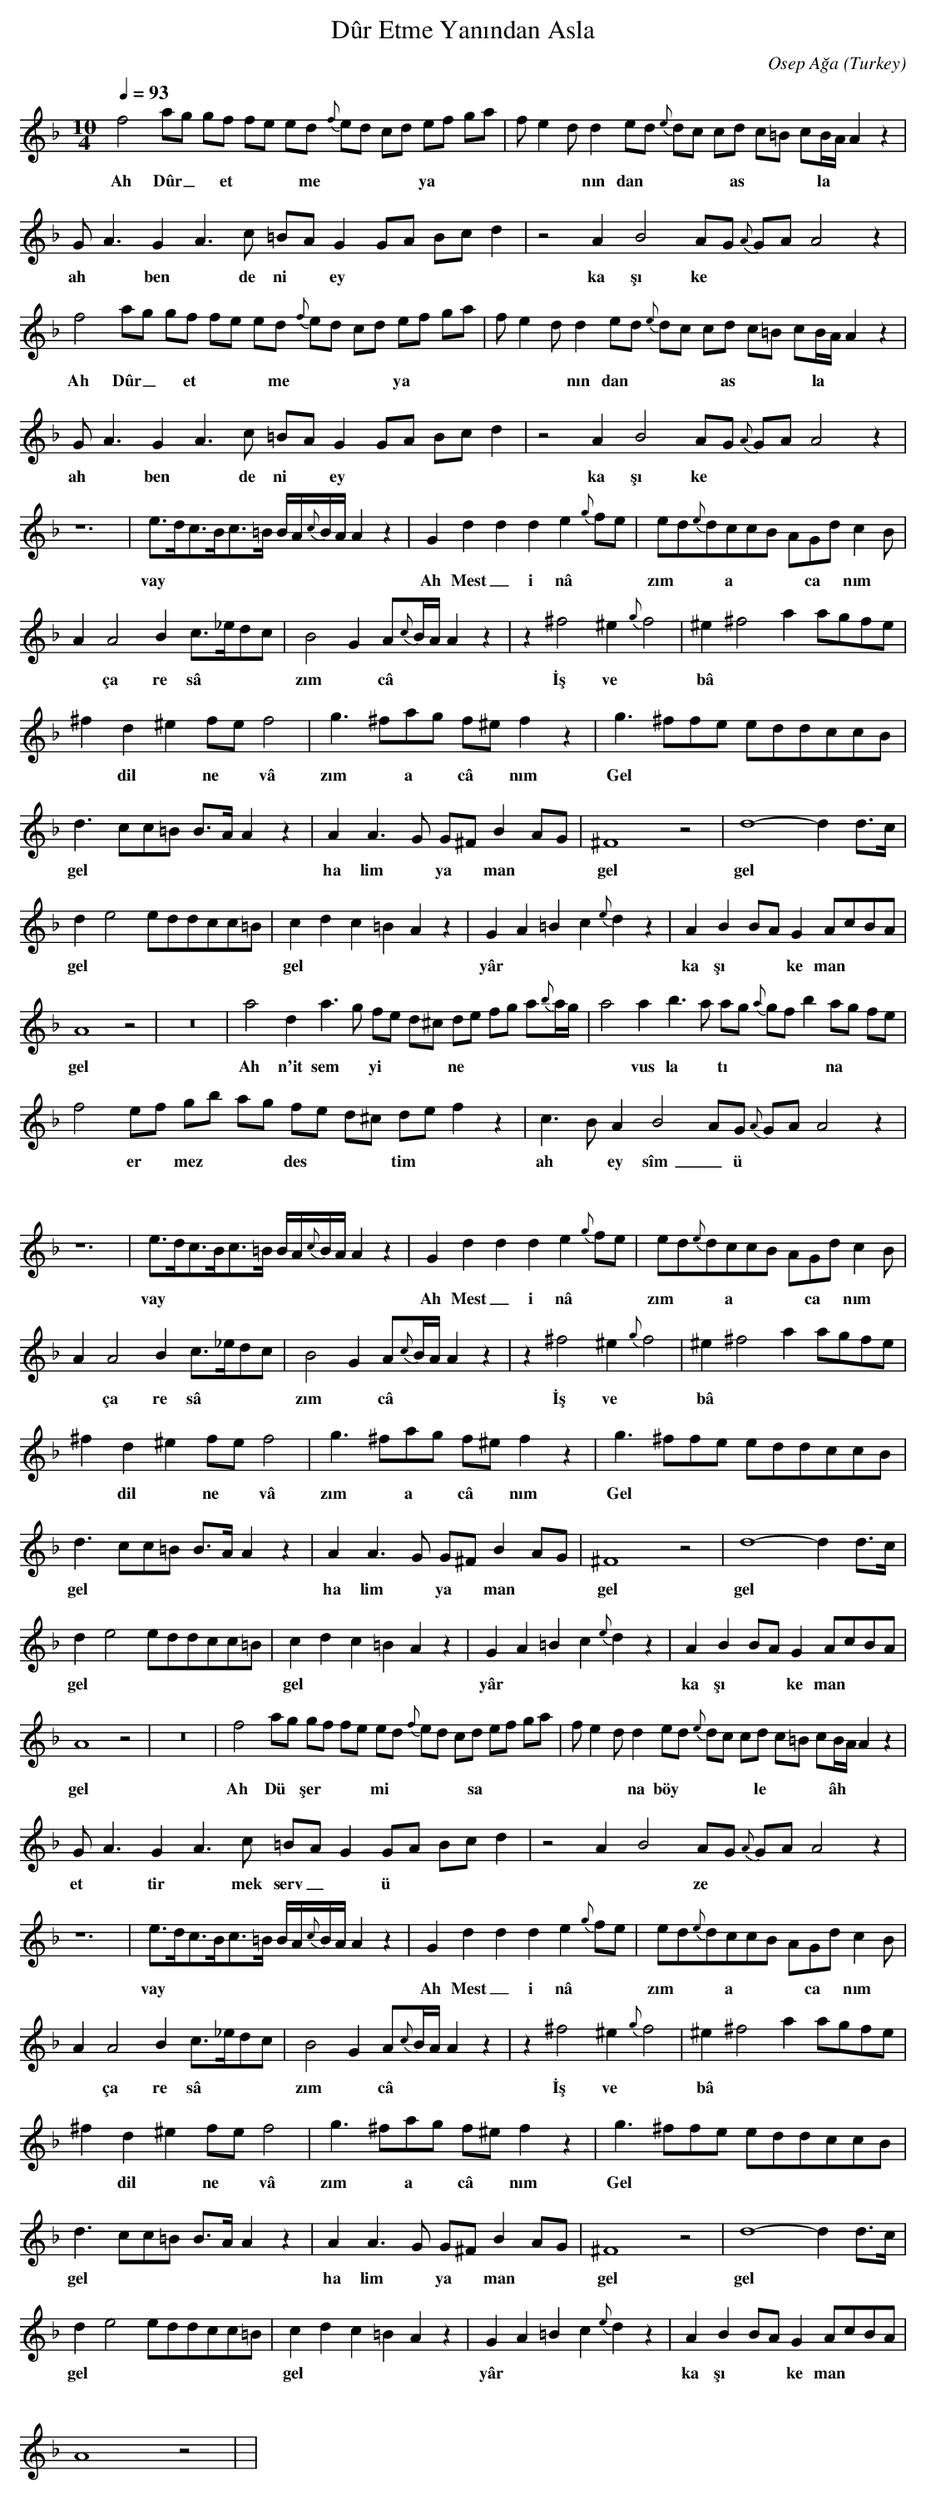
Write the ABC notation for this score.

X:1
T: Dûr Etme Yanından Asla
C: Osep Ağa
O: Turkey
M: 10/4
L: 1/16
K: C _B
Q: 1/4=93
f8 a2g2 g2f2 f2e2 e2d2 {f}e2d2 c2d2 e2f2 g2a2  | \
w:  Ah  Dûr_ *  et *  *  *  me  *  *  *  *  ya  |
f2e4d2 d4 e2d2 {e}d2c2 c2d2 c2=B2 c2BA A4 z4  |
w:  *  *  *  nın dan  *  *  *  *  as *  *  *  la   |
G2A6 G4 A6c2 =B2A2 G4 G2A2 B2c2 d4  | \
w:  ah  *  ben *  de ni  *  ey   |
z8 A4 B8 A2G2 {A}G2A2 A8 z4  |
w:  ka şı  ke *  *  *  *  man    |
f8 a2g2 g2f2 f2e2 e2d2 {f}e2d2 c2d2 e2f2 g2a2  | \
w:  Ah  Dûr_ *  et *  *  *  me  *  *  *  *  ya  |
f2e4d2 d4 e2d2 {e}d2c2 c2d2 c2=B2 c2BA A4 z4  |
w:  *  *  *  nın dan  *  *  *  *  as *  *  *  la   |
G2A6 G4 A6c2 =B2A2 G4 G2A2 B2c2 d4  | \
w:  ah  *  ben *  de ni  *  ey   |
z8 A4 B8 A2G2 {A}G2A2 A8 z4  |
w:  ka şı  ke *  *  *  *  man    |
z24  | e3dc3Bc3=B BA{c}BAA4z4  | G4d4d4 d4e4{g}f2e2  | \
w:  |  vay    |  Ah  Mest_ i  nâ  |
e2d2{e}d2c2c2B2 A2G2d2c4B2  |
w:  zım  *  *  a  *  *  *  ca *  nım   |
A4A8 B4c3_ed2c2  | B8G4 A2{c}BAA4z4  | \
w:  *  ça re sâ  |  zım  *  câ *  *  *  nım    |
z4^f8 ^e4{g}f8  | ^e4^f8 a4a2g2f2e2  |
w:  İş ve *  bâ  |  zım  *  a  câ *  nım   |
^f4d4^e4 f2e2f8  | g6^f2a2g2 f2^e2f4z4  | \
w:  *  dil *  ne *  vâ  |  zım  *  a  *  câ *  nım    |
g6^f2f2e2 e2d2d2c2c2B2  |
w:  Gel   |
d6c2c2=B2 B3AA4z4  | A4A6G2 G2^F2B4A2G2  | \
w:  gel   |  ha lim  *  ya *  man   |
^F16z8  | d16-d4d3c  |
w:  gel   |  gel   |
d4e8 e2d2d2c2c2=B2  | c4d4c4 =B4A4z4  | \
w:  gel   |  gel   |
G4A4=B4 c4{e}d4z4  | A4B4B2A2 G4A2c2B2A2  |
w:  yâr   |  ka şı  *  *  ke man   |
A16z8  | z40  | a8 d4 a6g2 f2e2 d2^c2 d2e2 f2g2 a2{b}ag  | \
w:  gel    |  |  Ah  n'it sem  *  yi *  *  *  ne   |
a8 a4 b6a2 a2g2 {a}g2f2 b4 a2g2 f2e2  |
w:  *  vus la *  tı *  *  *  *  na   |
f8 e2f2 g2b2 a2g2 f2e2 d2^c2 d2e2 f4 z4  | \
w:  *  er *  mez  *  *  *  des *  *  *  tim   |
c6B2 A4 B8 A2G2 {A}G2A2 A8 z4  |
w:  ah  *  ey  sîm_ ü  *  *  *  *  ten    |
z24  | e3dc3Bc3=B BA{c}BAA4z4  | G4d4d4 d4e4{g}f2e2  | \
w:  |  vay    |  Ah  Mest_ i  nâ  |
e2d2{e}d2c2c2B2 A2G2d2c4B2  |
w:  zım  *  *  a  *  *  *  ca *  nım   |
A4A8 B4c3_ed2c2  | B8G4 A2{c}BAA4z4  | \
w:  *  ça re sâ  |  zım  *  câ *  *  *  nım    |
z4^f8 ^e4{g}f8  | ^e4^f8 a4a2g2f2e2  |
w:  İş ve *  bâ  |  zım  *  a  câ *  nım   |
^f4d4^e4 f2e2f8  | g6^f2a2g2 f2^e2f4z4  | \
w:  *  dil *  ne *  vâ  |  zım  *  a  *  câ *  nım    |
g6^f2f2e2 e2d2d2c2c2B2  |
w:  Gel   |
d6c2c2=B2 B3AA4z4  | A4A6G2 G2^F2B4A2G2  | \
w:  gel   |  ha lim  *  ya *  man   |
^F16z8  | d16-d4d3c  |
w:  gel   |  gel   |
d4e8 e2d2d2c2c2=B2  | c4d4c4 =B4A4z4  | \
w:  gel   |  gel   |
G4A4=B4 c4{e}d4z4  | A4B4B2A2 G4A2c2B2A2  |
w:  yâr   |  ka şı  *  *  ke man   |
A16z8  | z40  | f8 a2g2 g2f2 f2e2 e2d2 {f}e2d2 c2d2 e2f2 g2a2  | \
w:  gel    |  |  Ah  Dü *  şer  *  *  *  mi  *  *  *  *  sa  |
f2e4d2 d4 e2d2 {e}d2c2 c2d2 c2=B2 c2BA A4 z4  |
w:  *  *  *  na  böy *  *  *  *  le  *  *  *  âh   |
G2A6 G4 A6c2 =B2A2 G4 G2A2 B2c2 d4  | \
w:  et *  tir *  mek  serv_ *  ü   |
z8 A4 B8 A2G2 {A}G2A2 A8 z4  |
w:  *  *  ze *  *  *  *  man    |
z24  | e3dc3Bc3=B BA{c}BAA4z4  | G4d4d4 d4e4{g}f2e2  | \
w:  |  vay    |  Ah  Mest_ i  nâ  |
e2d2{e}d2c2c2B2 A2G2d2c4B2  |
w:  zım  *  *  a  *  *  *  ca *  nım   |
A4A8 B4c3_ed2c2  | B8G4 A2{c}BAA4z4  | \
w:  *  ça re sâ  |  zım  *  câ *  *  *  nım    |
z4^f8 ^e4{g}f8  | ^e4^f8 a4a2g2f2e2  |
w:  İş ve *  bâ  |  zım  *  a  câ *  nım   |
^f4d4^e4 f2e2f8  | g6^f2a2g2 f2^e2f4z4  | \
w:  *  dil *  ne *  vâ  |  zım  *  a  *  câ *  nım    |
g6^f2f2e2 e2d2d2c2c2B2  |
w:  Gel   |
d6c2c2=B2 B3AA4z4  | A4A6G2 G2^F2B4A2G2  | \
w:  gel   |  ha lim  *  ya *  man   |
^F16z8  | d16-d4d3c  |
w:  gel   |  gel   |
d4e8 e2d2d2c2c2=B2  | c4d4c4 =B4A4z4  | \
w:  gel   |  gel   |
G4A4=B4 c4{e}d4z4  | A4B4B2A2 G4A2c2B2A2  |
w:  yâr   |  ka şı  *  *  ke man   |
A16z8  | |
